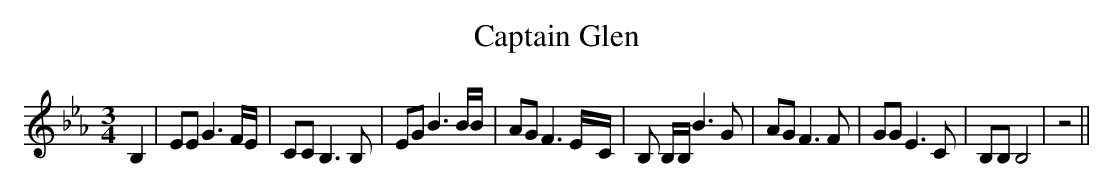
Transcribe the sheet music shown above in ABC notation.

X:1
T:Captain Glen
M:3/4
L:1/8
K:Eb
 B,2| EE G3 F/2E/2| CC B,3 B,| EG B3 B/2B/2| AG F3E/2-C/2| B, B,/2B,/2 B3 G|\
 AG F3 F| GG E3 C| B,B, B,4| z4||
